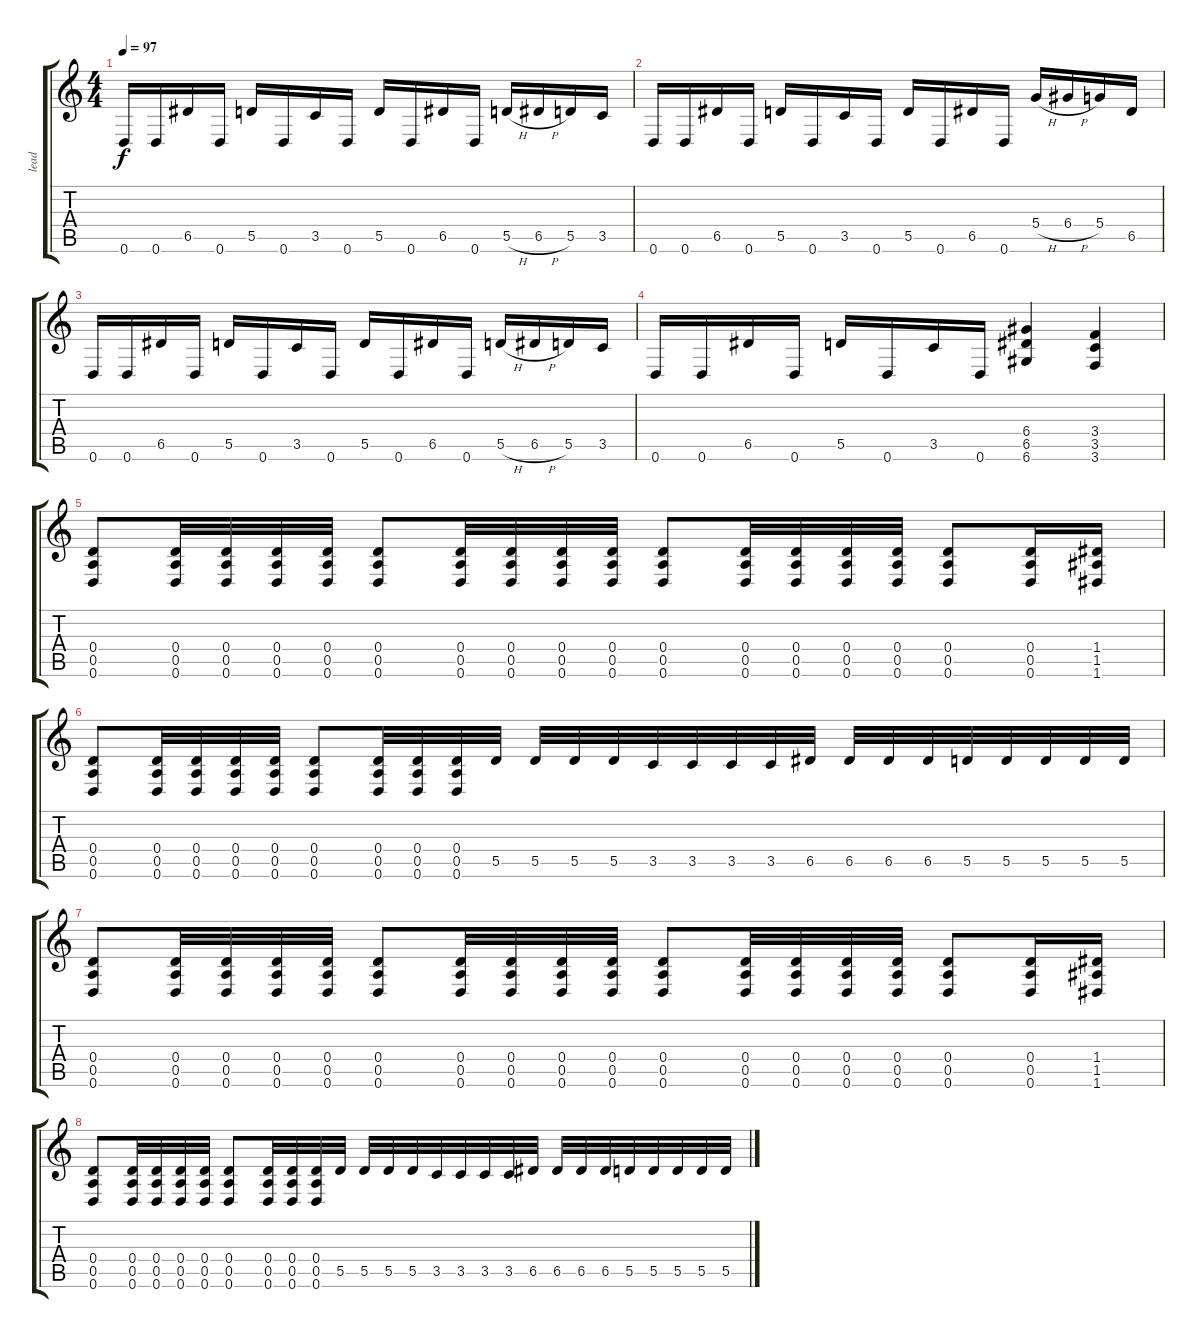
\track ("lead" "lead") {instrument distortionguitar}
\staff {score tabs}
\tuning (E4 B3 G3 D3 A2 D2) {hide}
\ts (4 4)
\tempo 97
\clef g2
\ks c
0.6.16{dy f} 0.6.16 6.5.16 0.6.16 5.5.16 0.6.16 3.5.16 0.6.16 5.5.16 0.6.16 6.5.16 0.6.16 5.5{h}.16 6.5{h}.16 5.5.16 3.5.16 |
0.6.16 0.6.16 6.5.16 0.6.16 5.5.16 0.6.16 3.5.16 0.6.16 5.5.16 0.6.16 6.5.16 0.6.16 5.4{h}.16 6.4{h}.16 5.4.16 6.5.16 |
0.6.16 0.6.16 6.5.16 0.6.16 5.5.16 0.6.16 3.5.16 0.6.16 5.5.16 0.6.16 6.5.16 0.6.16 5.5{h}.16 6.5{h}.16 5.5.16 3.5.16 |
0.6.16 0.6.16 6.5.16 0.6.16 5.5.16 0.6.16 3.5.16 0.6.16 (6.4 6.5 6.6).4 (3.4 3.5 3.6).4 |
(0.4 0.5 0.6).8 (0.4 0.5 0.6).32 (0.4 0.5 0.6).32 (0.4 0.5 0.6).32 (0.4 0.5 0.6).32 (0.4 0.5 0.6).8 (0.4 0.5 0.6).32 (0.4 0.5 0.6).32 (0.4 0.5 0.6).32 (0.4 0.5 0.6).32 (0.4 0.5 0.6).8 (0.4 0.5 0.6).32 (0.4 0.5 0.6).32 (0.4 0.5 0.6).32 (0.4 0.5 0.6).32 (0.4 0.5 0.6).8 (0.4 0.5 0.6).16 (1.4 1.5 1.6).16 |
(0.4 0.5 0.6).8 (0.4 0.5 0.6).32 (0.4 0.5 0.6).32 (0.4 0.5 0.6).32 (0.4 0.5 0.6).32 (0.4 0.5 0.6).8 (0.4 0.5 0.6).32 (0.4 0.5 0.6).32 (0.4 0.5 0.6).32 5.5.32 5.5.32 5.5.32 5.5.32 3.5.32 3.5.32 3.5.32 3.5.32 6.5.32 6.5.32 6.5.32 6.5.32 5.5.32 5.5.32 5.5.32 5.5.32 5.5.32 |
(0.4 0.5 0.6).8 (0.4 0.5 0.6).32 (0.4 0.5 0.6).32 (0.4 0.5 0.6).32 (0.4 0.5 0.6).32 (0.4 0.5 0.6).8 (0.4 0.5 0.6).32 (0.4 0.5 0.6).32 (0.4 0.5 0.6).32 (0.4 0.5 0.6).32 (0.4 0.5 0.6).8 (0.4 0.5 0.6).32 (0.4 0.5 0.6).32 (0.4 0.5 0.6).32 (0.4 0.5 0.6).32 (0.4 0.5 0.6).8 (0.4 0.5 0.6).16 (1.4 1.5 1.6).16 |
(0.4 0.5 0.6).8 (0.4 0.5 0.6).32 (0.4 0.5 0.6).32 (0.4 0.5 0.6).32 (0.4 0.5 0.6).32 (0.4 0.5 0.6).8 (0.4 0.5 0.6).32 (0.4 0.5 0.6).32 (0.4 0.5 0.6).32 5.5.32 5.5.32 5.5.32 5.5.32 3.5.32 3.5.32 3.5.32 3.5.32 6.5.32 6.5.32 6.5.32 6.5.32 5.5.32 5.5.32 5.5.32 5.5.32 5.5.32
